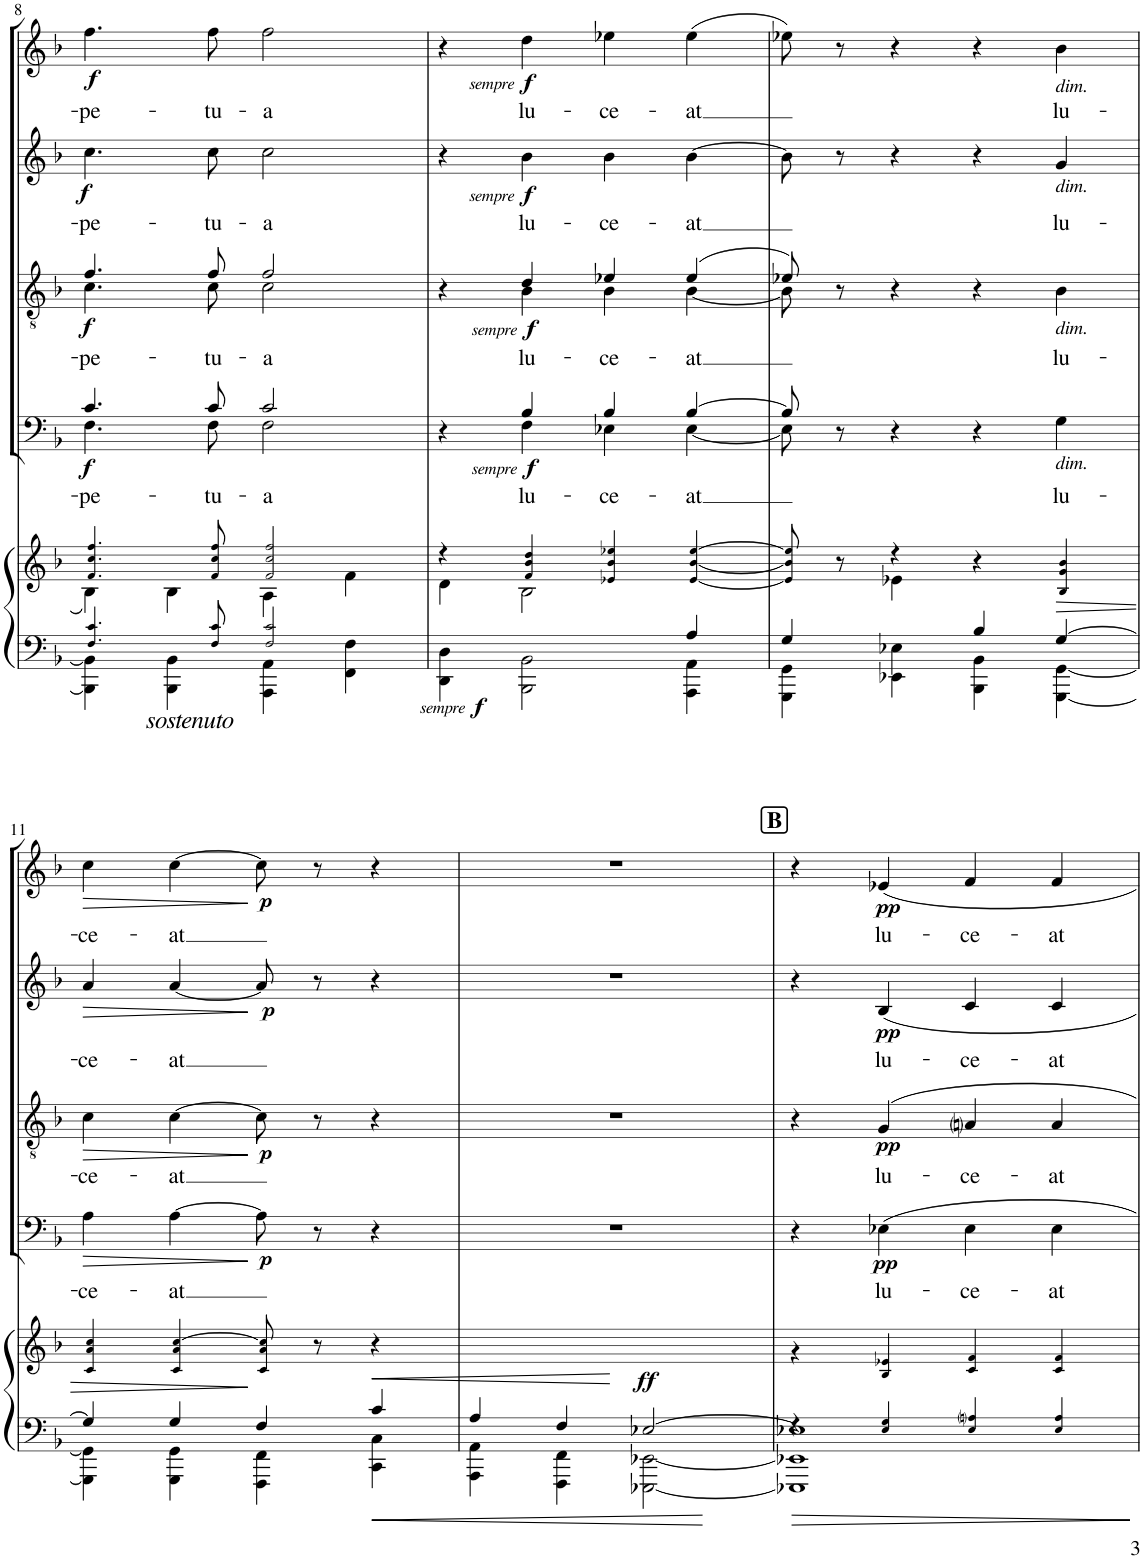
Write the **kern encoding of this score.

**kern	**kern	**dynam	**kern	**text	**dynam	**kern	**text	**dynam	**kern	**text	**dynam	**kern	**text	**dynam
*part5	*part5	*part5	*part4	*part4	*part4	*part3	*part3	*part3	*part2	*part2	*part2	*part1	*part1	*part1
*staff6	*staff5	*staff5/6	*staff4	*staff4	*staff4	*staff3	*staff3	*staff3	*staff2	*staff2	*staff2	*staff1	*staff1	*staff1
*I"PIANO	*	*	*I"BASSES	*	*	*I"TÉNORS	*	*	*I"ALTOS	*	*	*I"SOPRANOS	*	*
*I'Pno	*	*	*	*	*	*	*	*	*	*	*	*	*	*
!!LO:PB:g=z
*clefF4	*clefG2	*	*clefF4	*	*	*clefGv2	*	*	*clefG2	*	*	*clefG2	*	*
*k[b-]	*k[b-]	*	*k[b-]	*	*	*k[b-]	*	*	*k[b-]	*	*	*k[b-]	*	*
*M4/4	*M4/4	*	*M4/4	*	*	*M4/4	*	*	*M4/4	*	*	*M4/4	*	*
*met(c)	*met(c)	*	*met(c)	*	*	*met(c)	*	*	*met(c)	*	*	*met(c)	*	*
=8	=8	=8	=8	=8	=8	=8	=8	=8	=8	=8	=8	=8	=8	=8
*^	*^	*	*	*	*	*	*	*	*	*	*	*	*	*
!	!	!	!	!	!	!LO:LY:b	!LO:DY:b	!	!LO:LY:b	!LO:DY:b	!	!LO:LY:b	!LO:DY:b	!	!LO:LY:b	!LO:DY:b
*	*	*	*	*	*^	*	*	*^	*	*	*	*	*	*	*	*
4.F!/ 4.c!/	4BBB-\] 4BB-\]	4.f!/ 4.cc!/ 4.ff!/	4B-\	.	4.c/	4.F\	-pe-	f	4.f/	4.c\	-pe-	f	4.cc\	-pe-	f	4.ff\	-pe-	f
!	!LO:TX:b:i:t=sostenuto	!	!	!	!	!	!	!	!	!	!	!	!	!	!	!	!	!
.	4BBB-\ 4BB-\	.	4B-\	.	.	.	.	.	.	.	.	.	.	.	.	.	.	.
!	!	!	!	!	!	!	!LO:LY:b	!	!	!	!LO:LY:b	!	!	!LO:LY:b	!	!	!LO:LY:b	!
8F!/ 8c!/	.	8f!/ 8cc!/ 8ff!/	.	.	8c/	8F\	-tu-	.	8f/	8c\	-tu-	.	8cc\	-tu-	.	8ff\	-tu-	.
!	!	!	!	!	!	!	!LO:LY:b	!	!	!	!LO:LY:b	!	!	!LO:LY:b	!	!	!LO:LY:b	!
2F!/ 2c!/	4AAA\ 4AA\	2f!/ 2cc!/ 2ff!/	4A\	.	2c/	2F\	-a	.	2f/	2c\	-a	.	2cc\	-a	.	2ff\	-a	.
.	4FF\ 4F\	.	4f\	.	.	.	.	.	.	.	.	.	.	.	.	.	.	.
=9	=9	=9	=9	=9	=9	=9	=9	=9	=9	=9	=9	=9	=9	=9	=9	=9	=9	=9
!	!	!	!	!LO:DY:b=2	!	!	!	!	!	!	!	!	!	!	!	!	!	!
!	!	!	!	!LO:DY:n=1:b=2	!	!	!	!	!	!	!	!	!	!	!	!	!	!
4DD\ 4D\	2.ryy	4r	4d\	other-dynamics f	4r	4ryy	.	.	4r	4ryy	.	.	4r	.	.	4r	.	.
!	!	!	!	!	!	!	!LO:LY:b	!LO:DY:b	!	!	!LO:LY:b	!	!	!LO:LY:b	!	!	!LO:LY:b	!
!	!	!	!	!	!	!	!	!LO:DY:n=1:b	!	!	!	!LO:DY:b	!	!	!	!	!	!
!	!	!	!	!	!	!	!	!	!	!	!	!LO:DY:n=1:b	!	!	!LO:DY:b	!	!	!
!	!	!	!	!	!	!	!	!	!	!	!	!	!	!	!LO:DY:n=1:b	!	!	!LO:DY:b
!	!	!	!	!	!	!	!	!	!	!	!	!	!	!	!	!	!	!LO:DY:n=1:b
2BBB-\ 2BB-\	.	4f!/ 4b-!/ 4dd!/	2B-\	.	4B-/	4F\	lu-	other-dynamics f	4d/	4B-\	lu-	other-dynamics f	4b-\	lu-	other-dynamics f	4dd\	lu-	other-dynamics f
!	!	!	!	!	!	!	!LO:LY:b	!	!	!	!LO:LY:b	!	!	!LO:LY:b	!	!	!LO:LY:b	!
.	.	4e-X!/ 4b-!/ 4ee-X!/	.	.	4B-/	4E-X\	-ce-	.	4e-X/	4B-\	-ce-	.	4b-\	-ce-	.	4ee-X\	-ce-	.
!	!	!	!	!	!	!	!LO:LY:b	!	!	!	!LO:LY:b	!	!	!LO:LY:b	!	!	!LO:LY:b	!
4AAA\ 4AA\	4A/	[4e-!/ [4b-!/ [4ee-!/	4ryy	.	[4B-/	[4E-\	-at	.	(4e-/	[4B-\	-at	.	[4b-\	-at	.	(4ee-\	-at	.
=10	=10	=10	=10	=10	=10	=10	=10	=10	=10	=10	=10	=10	=10	=10	=10	=10	=10	=10
4G/	4GGG\ 4GG\	8e-!/] 8b-!/] 8ee-!/]	4ryy	.	8B-/]	8E-\]	.	.	8e-X/)	8B-\]	.	.	8b-\]	.	.	8ee-X\)	.	.
.	.	8r	.	.	8r	2..ryy	.	.	8r	2..ryy	.	.	8r	.	.	8r	.	.
4E-X\	4EE-X\	4r	4e-X\	.	4r	.	.	.	4r	.	.	.	4r	.	.	4r	.	.
4B-/	4BBB-\ 4BB-\	4r	2ryy	.	4r	.	.	.	4r	.	.	.	4r	.	.	4r	.	.
!	!	!	!	!	!	!	!	!	!	!	!	!	!	!	!	!LO:TX:b:i:t=dim.	!	!
!	!	!	!	!	!	!	!	!	!	!	!	!	!LO:TX:b:i:t=dim.	!	!	!	!	!
!	!	!	!	!	!	!	!	!	!LO:TX:b:i:t=dim.	!	!	!	!	!	!	!	!	!
!	!	!	!	!	!LO:TX:b:i:t=dim.	!	!	!	!	!	!	!	!	!	!	!	!	!
!	!	!	!	!LO:HP:b	!	!	!LO:LY:b	!	!	!	!LO:LY:b	!	!	!LO:LY:b	!	!	!LO:LY:b	!
[4G/	[4GGG\ [4GG\	4B-!/ 4g!/ 4b-!/	.	>	4G\	.	lu-	.	4B-\	.	lu-	.	4g/	lu-	.	4b-\	lu-	.
*	*	*v	*v	*	*	*	*	*	*v	*v	*	*	*	*	*	*	*	*
*	*	*	*	*v	*v	*	*	*	*	*	*	*	*	*	*	*
!!LO:LB:g=z
=11	=11	=11	=11	=11	=11	=11	=11	=11	=11	=11	=11	=11	=11	=11	=11
!	!	!	!	!	!LO:LY:b	!LO:HP:b	!	!LO:LY:b	!LO:HP:b	!	!LO:LY:b	!LO:HP:b	!	!LO:LY:b	!LO:HP:b
4G/]	4GGG\] 4GG\]	4c!/ 4a!/ 4cc!/	.	4A\	-ce-	>	4c\	-ce-	>	4a/	-ce-	>	4cc\	-ce-	>
!	!	!	!	!	!LO:LY:b	!	!	!LO:LY:b	!	!	!LO:LY:b	!	!	!LO:LY:b	!
4G/	4GGG\ 4GG\	4c!/ 4a!/ [4cc!/	.	[4A\	-at	.	[4c\	-at	.	[4a/	-at	.	[4cc\	-at	.
!	!	!	!	!	!	!LO:DY:n=1:b	!	!	!LO:DY:n=1:b	!	!	!LO:DY:n=1:b	!	!	!LO:DY:n=1:b
4F/	4FFF\ 4FF\	8c!/ 8a!/ 8cc!/]	.	8A\]	.	] p	8c\]	.	] p	8a/]	.	] p	8cc\]	.	] p
.	.	8r	.	8r	.	.	8r	.	.	8r	.	.	8r	.	.
!	!	!	!LO:HP:b	!	!	!	!	!	!	!	!	!	!	!	!
4c/	4CC\ 4C\	4r	<	4r	.	.	4r	.	.	4r	.	.	4r	.	.
=12	=12	=12	=12	=12	=12	=12	=12	=12	=12	=12	=12	=12	=12	=12	=12
4A/	4AAA\ 4AA\	1ryy	.	1r	.	.	1r	.	.	1r	.	.	1r	.	.
4F/	4FFF\ 4FF\	.	.	.	.	.	.	.	.	.	.	.	.	.	.
!	!	!	!LO:DY:n=1:a=2	!	!	!	!	!	!	!	!	!	!	!	!
[2E-X/	[2EEE-X\ [2EE-X\	.	] ff	.	.	.	.	.	.	.	.	.	.	.	.
!!LO:REH:place=s1:a:B:cj:fs=14:t=B
=13	=13	=13	=13	=13	=13	=13	=13	=13	=13	=13	=13	=13	=13	=13	=13
*	*^	*	*	*	*	*	*	*	*	*	*	*	*	*	*
1E-X]	4r	1EEE-X] 1EE-X]	4r	.	4r	.	.	4r	.	.	4r	.	.	4r	.	.
!	!	!	!	!	!	!LO:LY:b	!LO:DY:b	!	!LO:LY:b	!LO:DY:b	!	!LO:LY:b	!LO:DY:b	!	!LO:LY:b	!LO:DY:b
.	4E-!/ 4G!/	.	4B-!/ 4e-X!/	.	4E-X\	lu-	pp	4G/	lu-	pp	4B-/	lu-	pp	4e-X/	lu-	pp
!	!	!	!	!	!	!LO:LY:b	!	!	!LO:LY:b	!	!	!LO:LY:b	!	!	!LO:LY:b	!
.	4E-!/ 4Ani!/	.	4c!/ 4f!/	.	4E-\	-ce-	.	4Ani/	-ce-	.	4c/	-ce-	.	4f/	-ce-	.
!	!	!	!	!	!	!LO:LY:b	!	!	!LO:LY:b	!	!	!LO:LY:b	!	!	!LO:LY:b	!
.	4E-!/ 4A!/	.	4c!/ 4f!/	.	4E-\	-at	.	4A/	-at	.	4c/	-at	.	4f/	-at	.
*v	*v	*v	*	*	*	*	*	*	*	*	*	*	*	*	*	*
.	.	[	.	.	.	.	.	.	.	.	.	.	.	.
=	=	=	=	=	=	=	=	=	=	=	=	=	=	=
*-	*-	*-	*-	*-	*-	*-	*-	*-	*-	*-	*-	*-	*-	*-
